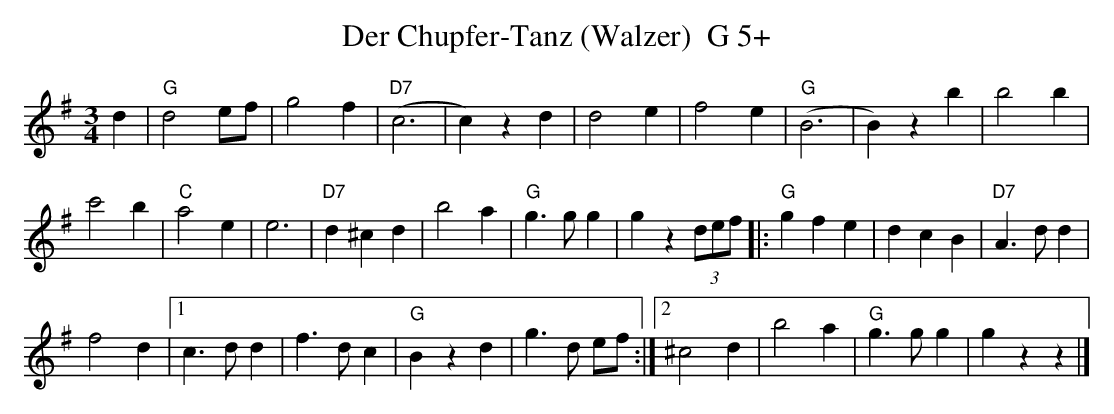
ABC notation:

X:1
T:Der Chupfer-Tanz (Walzer)  G 5+
M:3/4
L:1/4
K:G%%MIDI gchordon
d|"G"d2e/2f/2 | g2f | ("D7"c3 | c)zd | d2e | f2e | ("G"B3 | B)zb | b2b |
c'2b | "C"a2e | e3 | "D7"d^cd | b2a | "G"g>gg | gz(3d/2e/2f/2 |: "G"gfe | dcB | "D7"A>dd |
f2d |1 c>dd | f>dc | "G"Bzd | g>d e/2f/2 :|2 ^c2d | b2a | "G"g>gg | gzz |]
